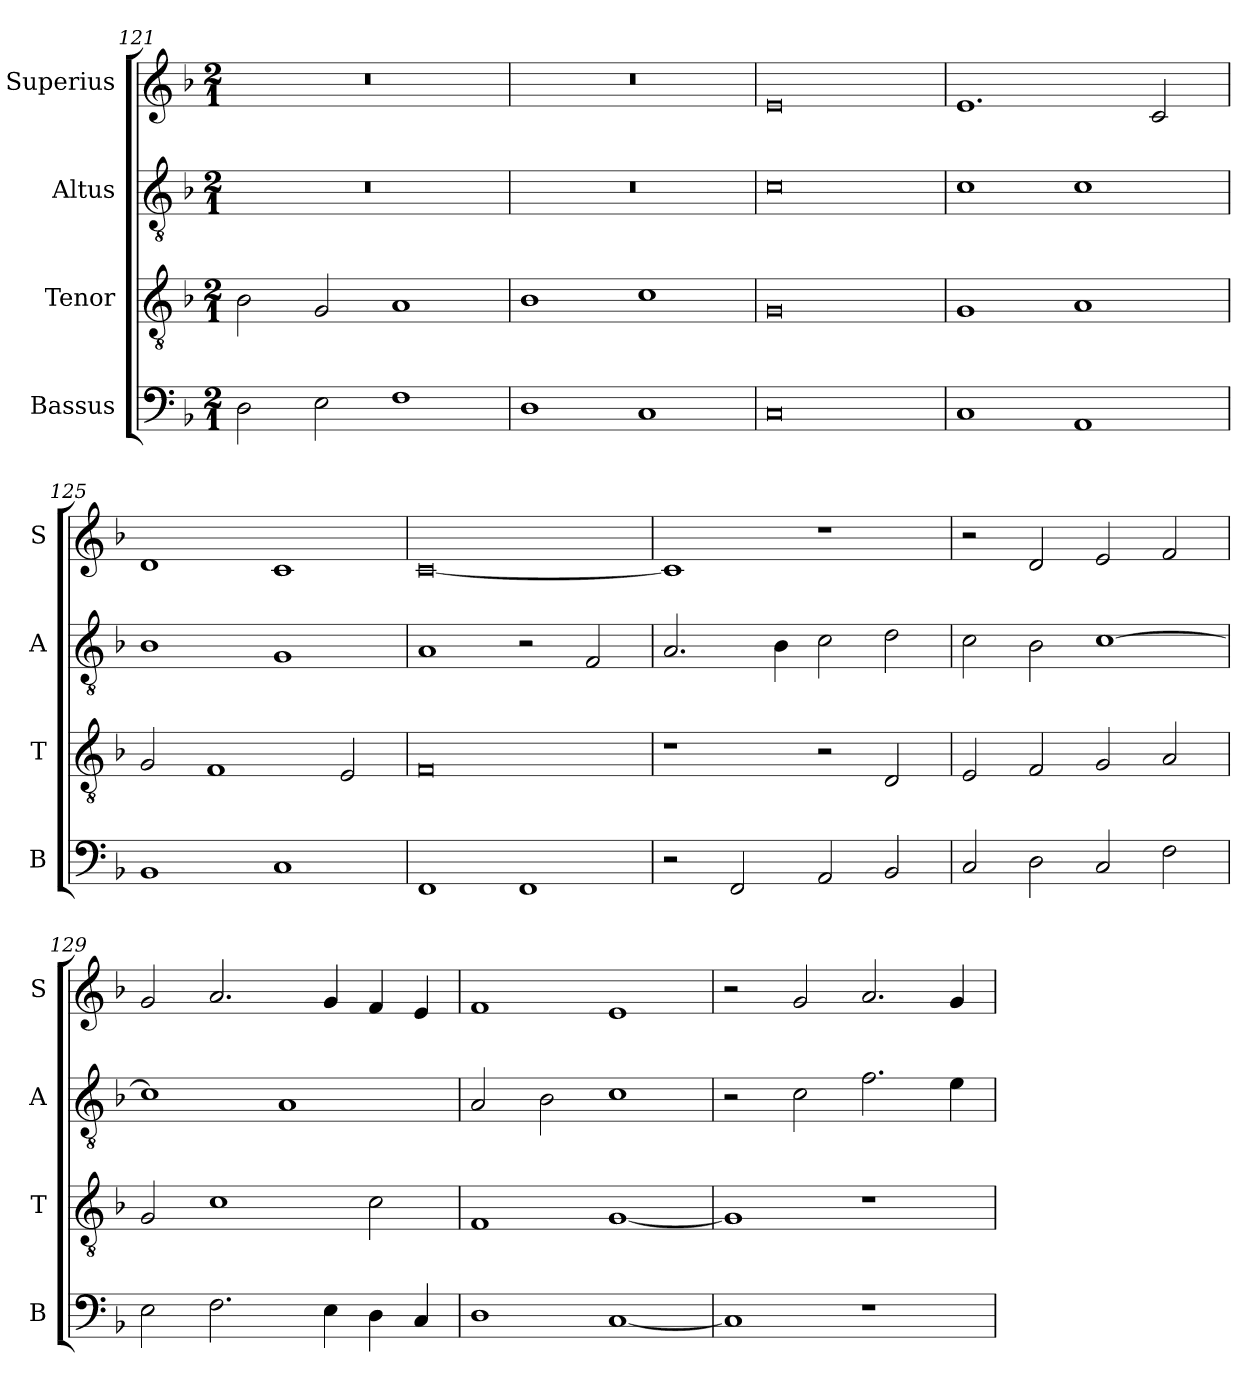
**kern	**kern	**kern	**kern
*part4	*part3	*part2	*part1
*staff4	*staff3	*staff2	*staff1
*I"Bassus	*I"Tenor	*I"Altus	*I"Superius
*I'B	*I'T	*I'A	*I'S
*clefF4	*clefGv2	*clefGv2	*clefG2
*k[b-]	*k[b-]	*k[b-]	*k[b-]
*F:	*F:	*F:	*F:
*M2/1	*M2/1	*M2/1	*M2/1
=121	=121	=121	=121
2D	2B-	0r	0r
2E	2G	.	.
1F	1A	.	.
=122	=122	=122	=122
1D	1B-	0r	0r
1C	1c	.	.
=123	=123	=123	=123
0C	0G	0c	0e
=124	=124	=124	=124
1C	1G	1c	1.e
1AA	1A	1c	.
.	.	.	2c
=125	=125	=125	=125
1BB-	2G	1B-	1d
.	1F	.	.
1C	.	1G	1c
.	2E	.	.
=126	=126	=126	=126
1FF	0F	1A	[0c
1FF	.	2r	.
.	.	2F	.
=127	=127	=127	=127
2r	1r	2.A	1c]
2FF	.	.	.
.	.	4B-	.
2AA	2r	2c	1r
2BB-	2D	2d	.
=128	=128	=128	=128
2C	2E	2c	2r
2D	2F	2B-	2d
2C	2G	[1c	2e
2F	2A	.	2f
=129	=129	=129	=129
2E	2G	1c]	2g
2.F	1c	.	2.a
.	.	1A	.
4E	.	.	4g
4D	2c	.	4f
4C	.	.	4e
=130	=130	=130	=130
1D	1F	2A	1f
.	.	2B-	.
[1C	[1G	1c	1e
=131	=131	=131	=131
1C]	1G]	2r	2r
.	.	2c	2g
1r	1r	2.f	2.a
.	.	4e	4g
=	=	=	=
*-	*-	*-	*-
